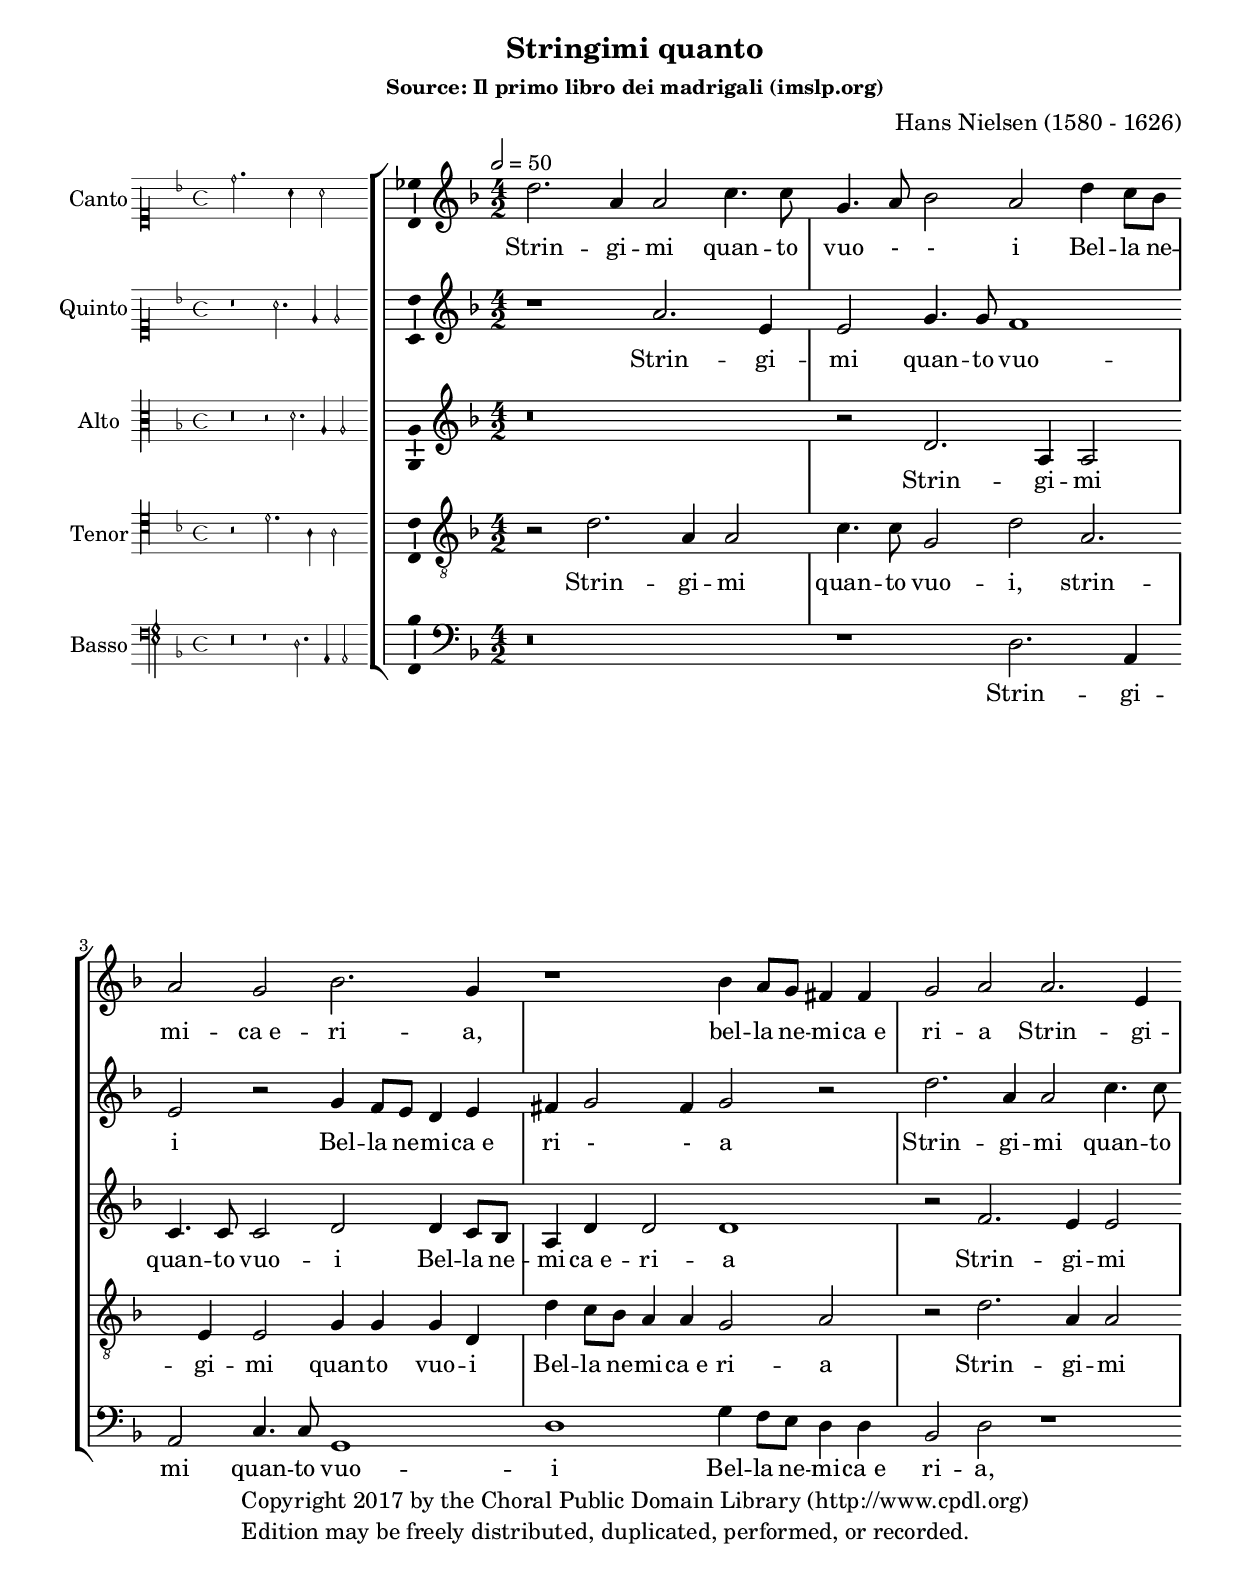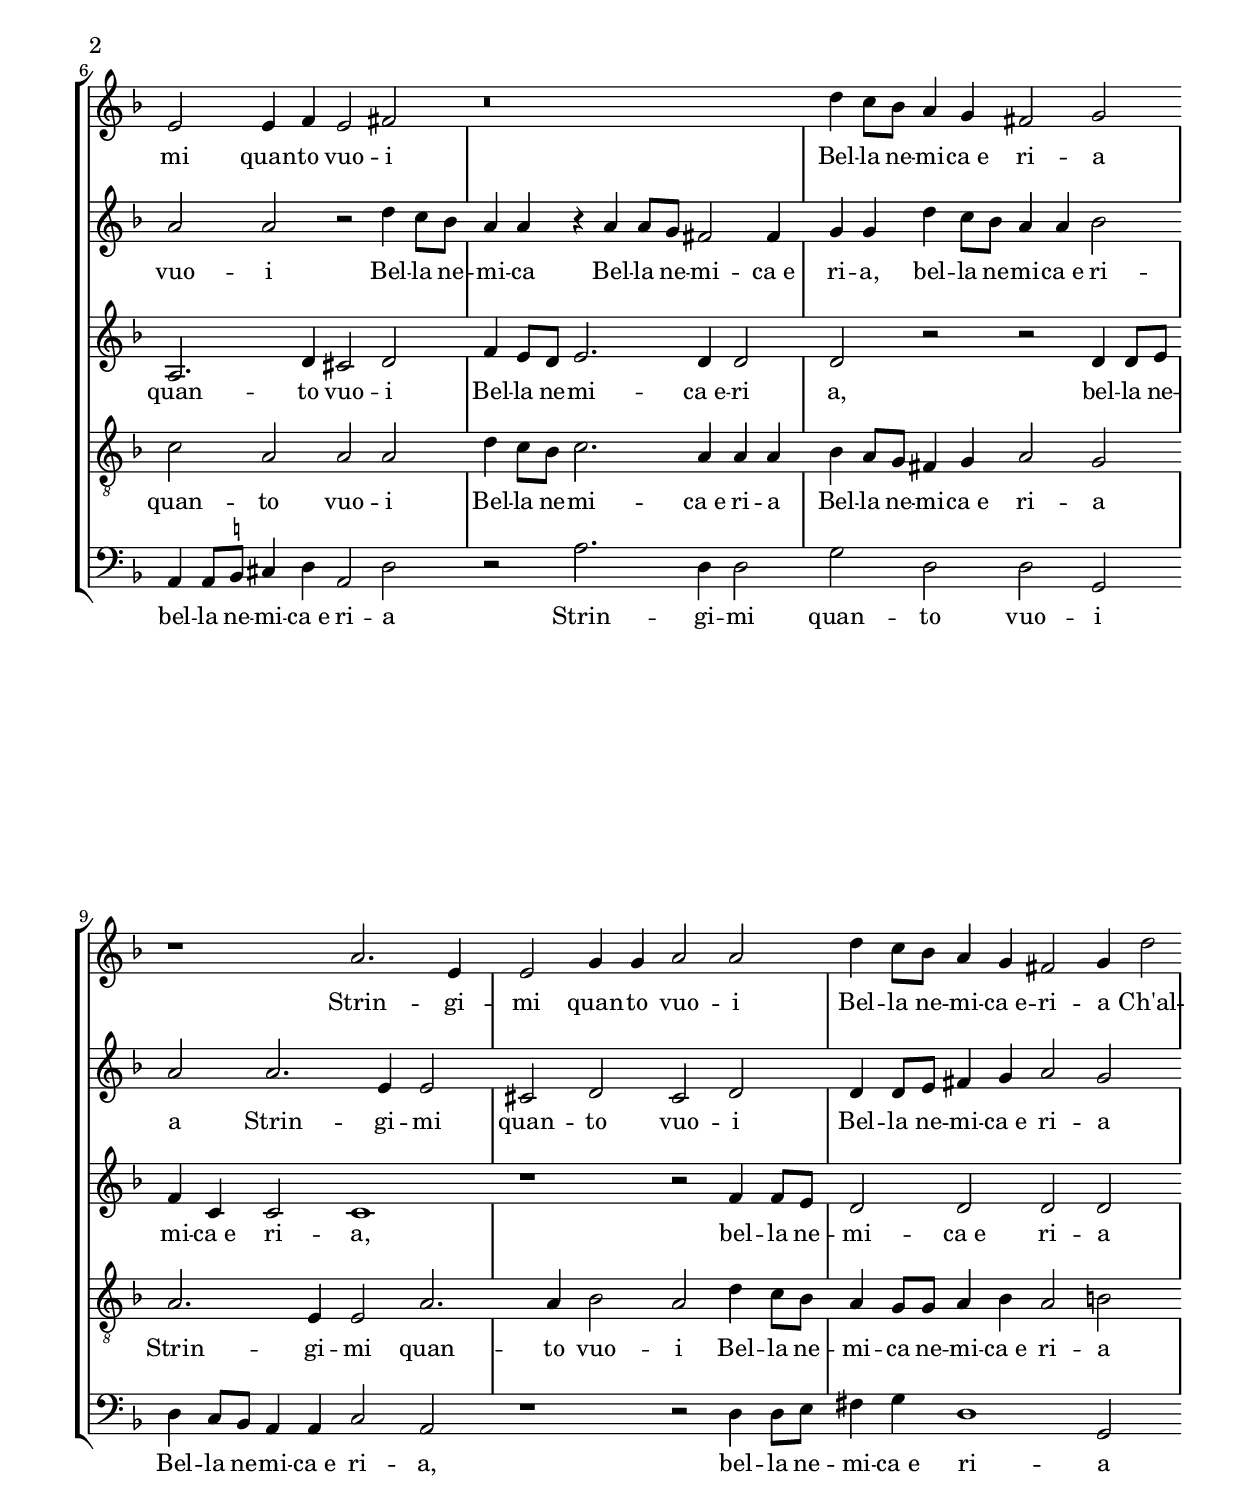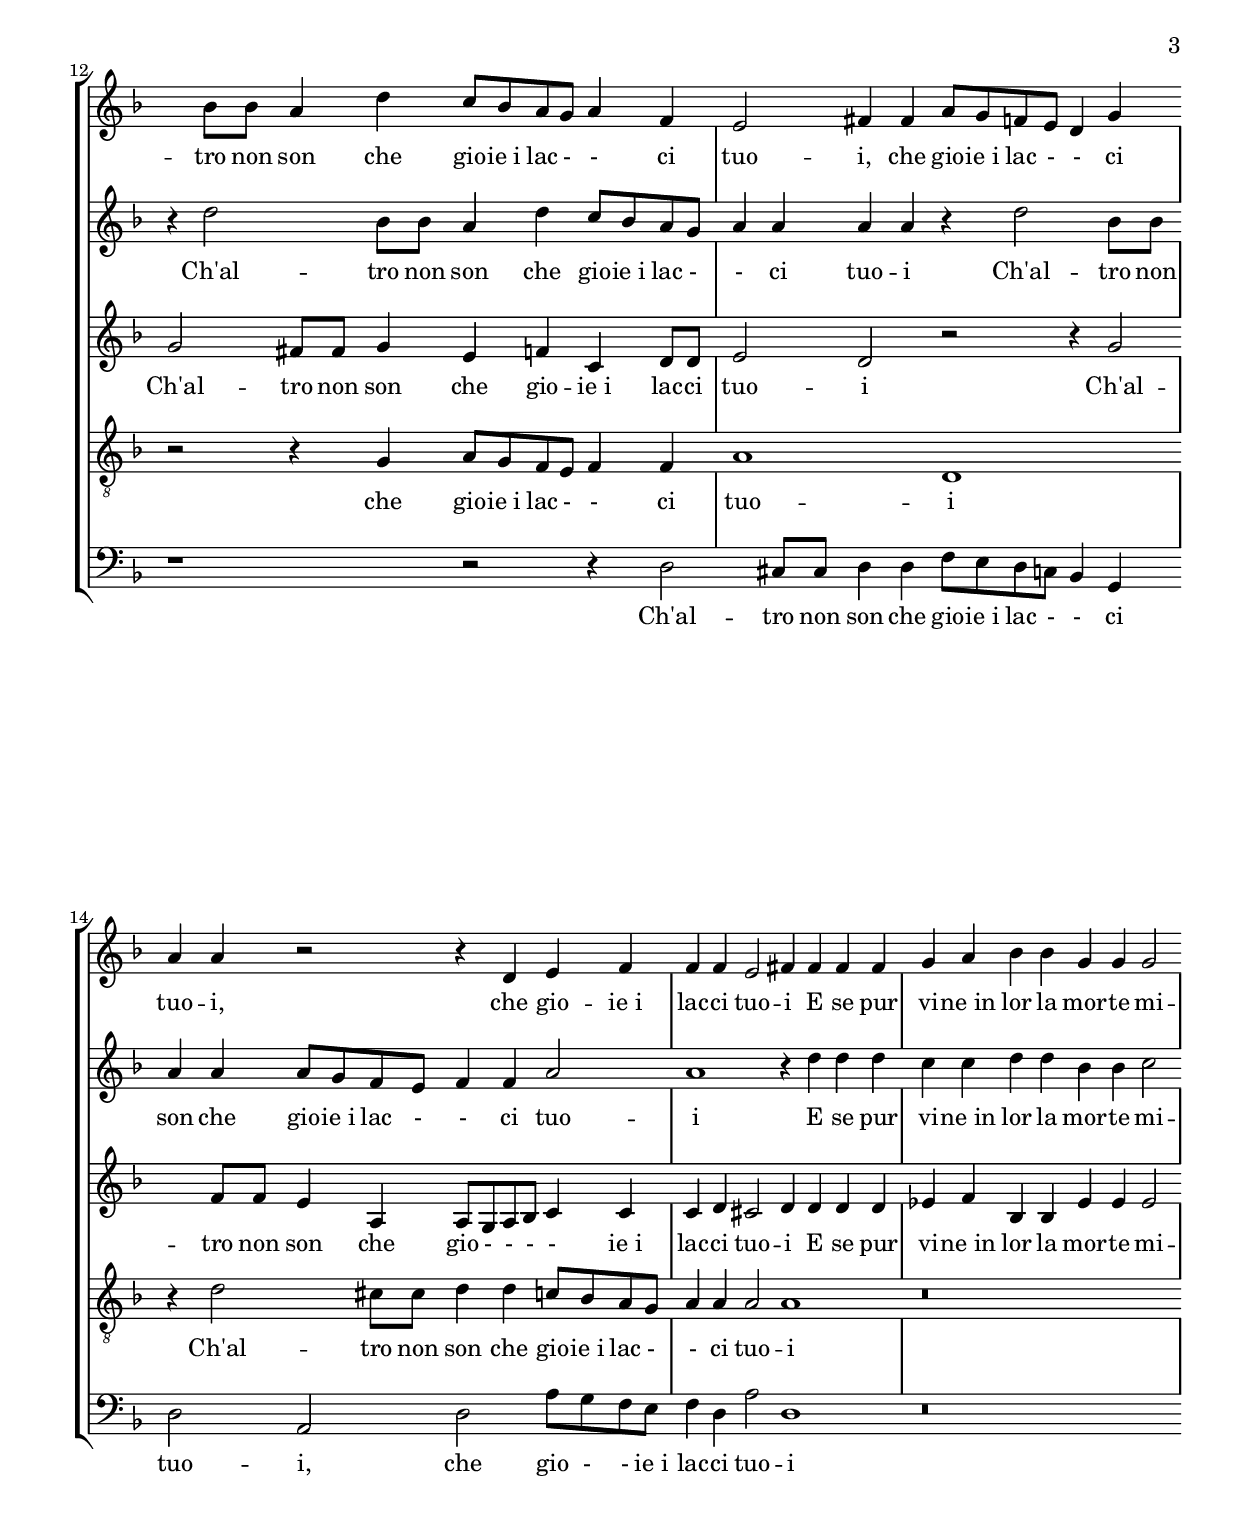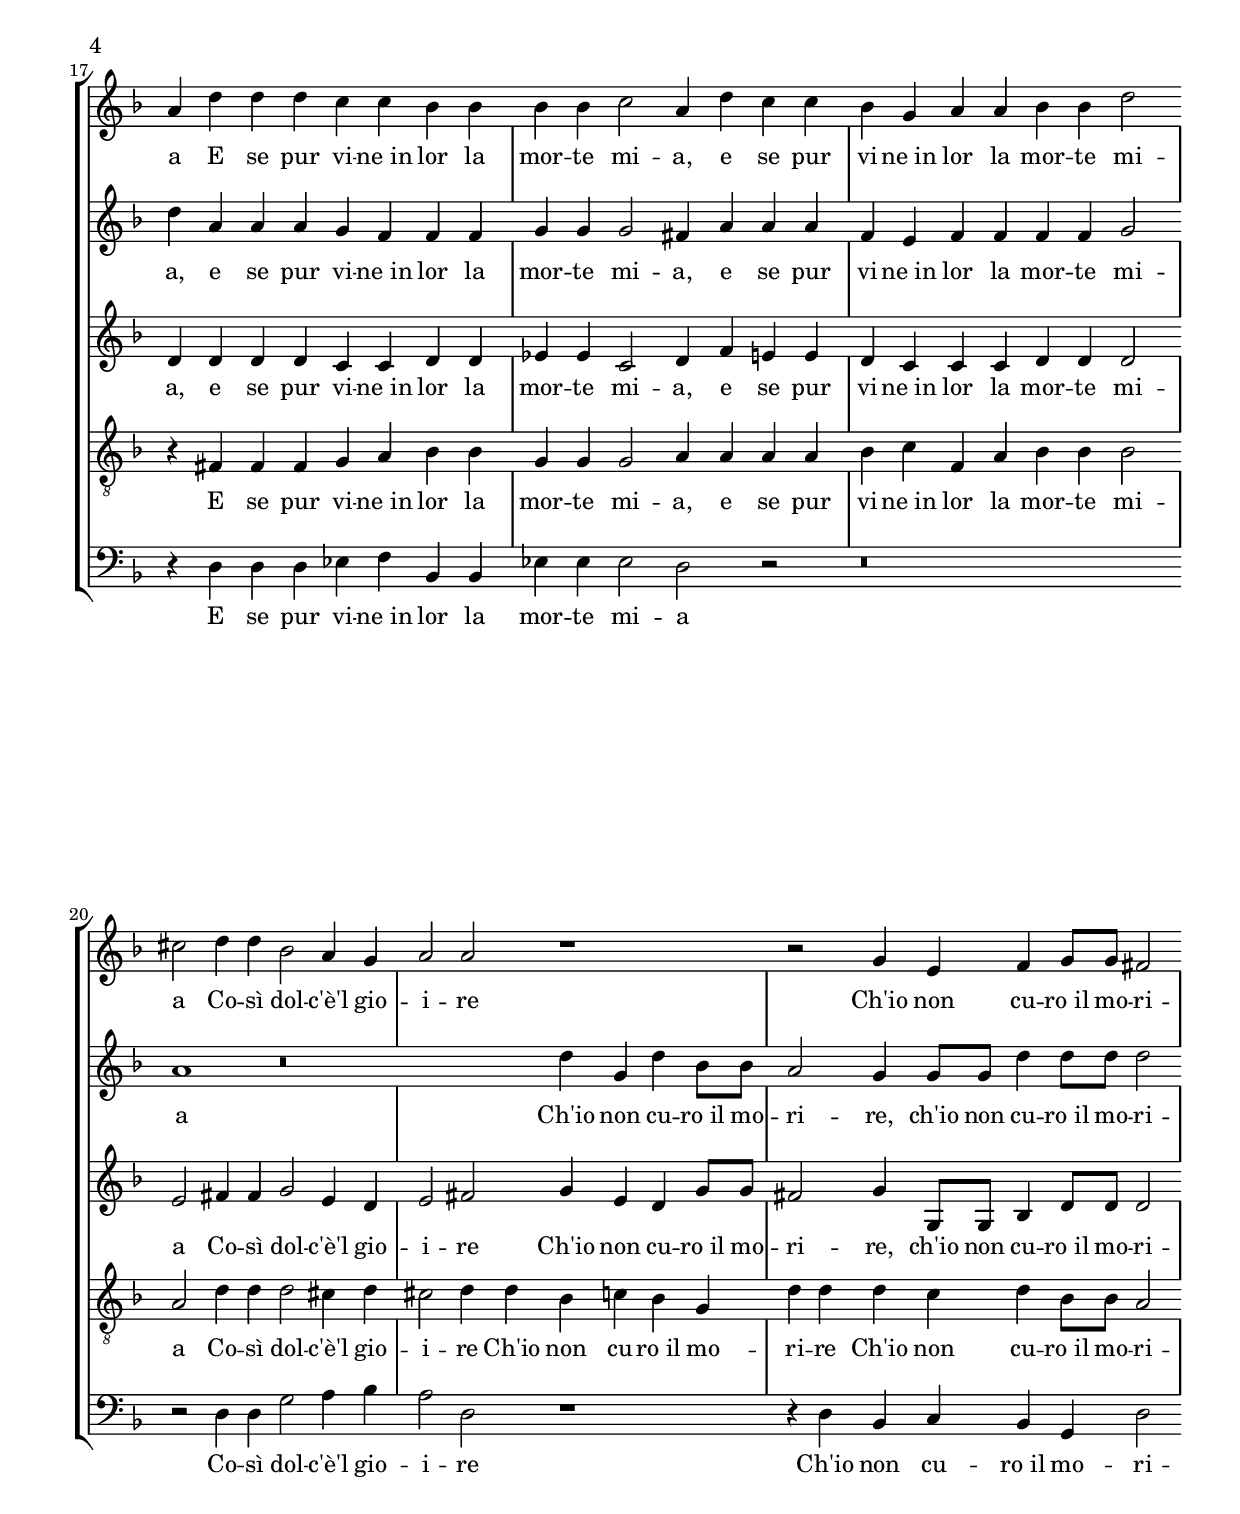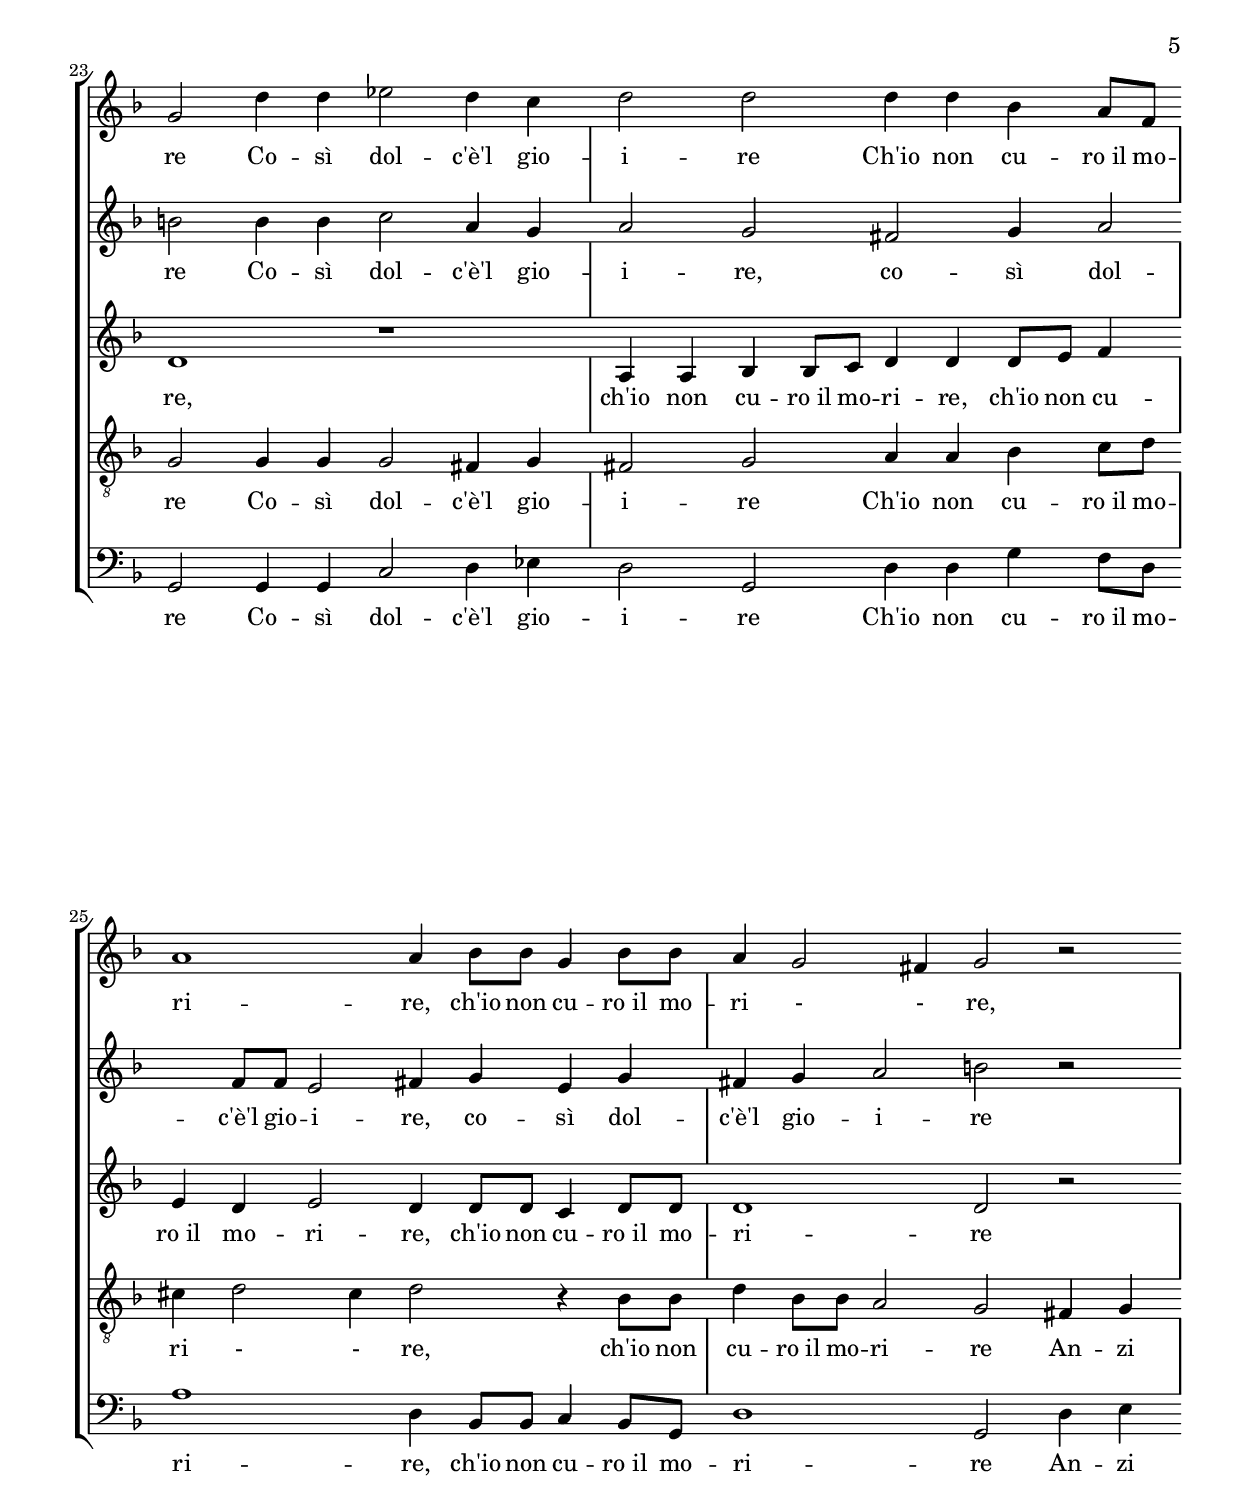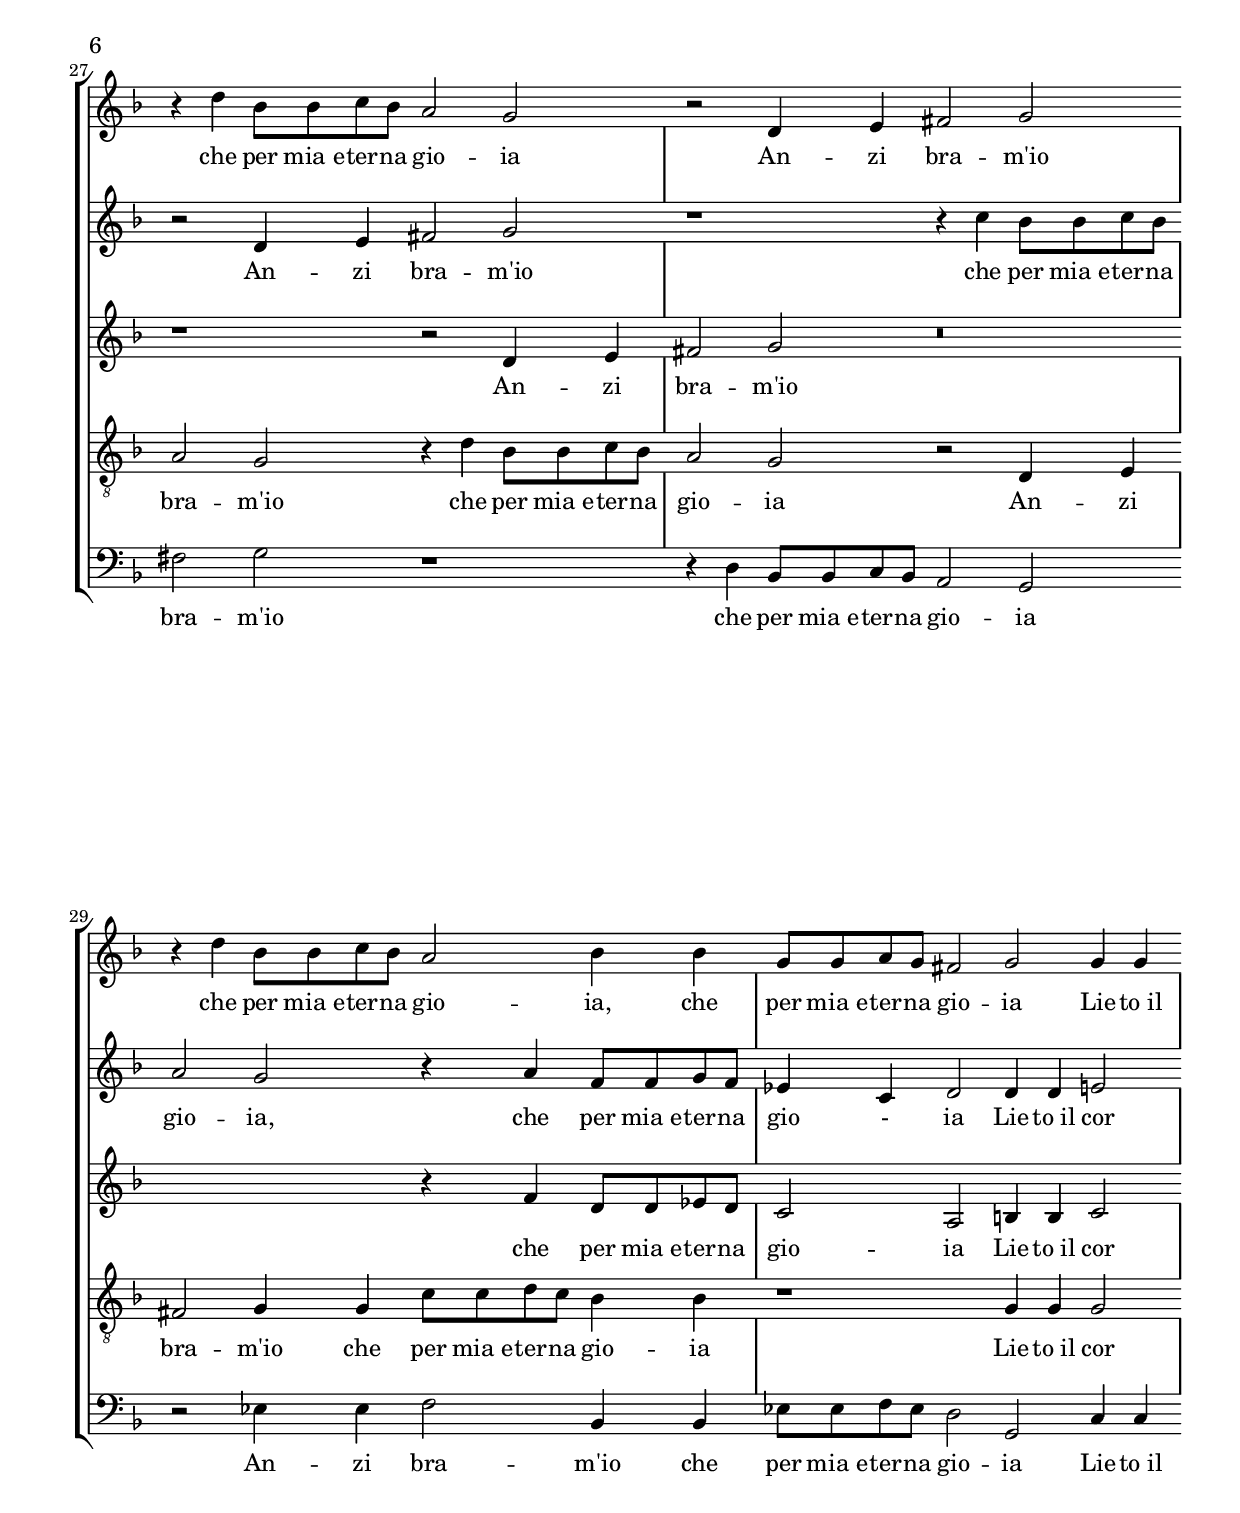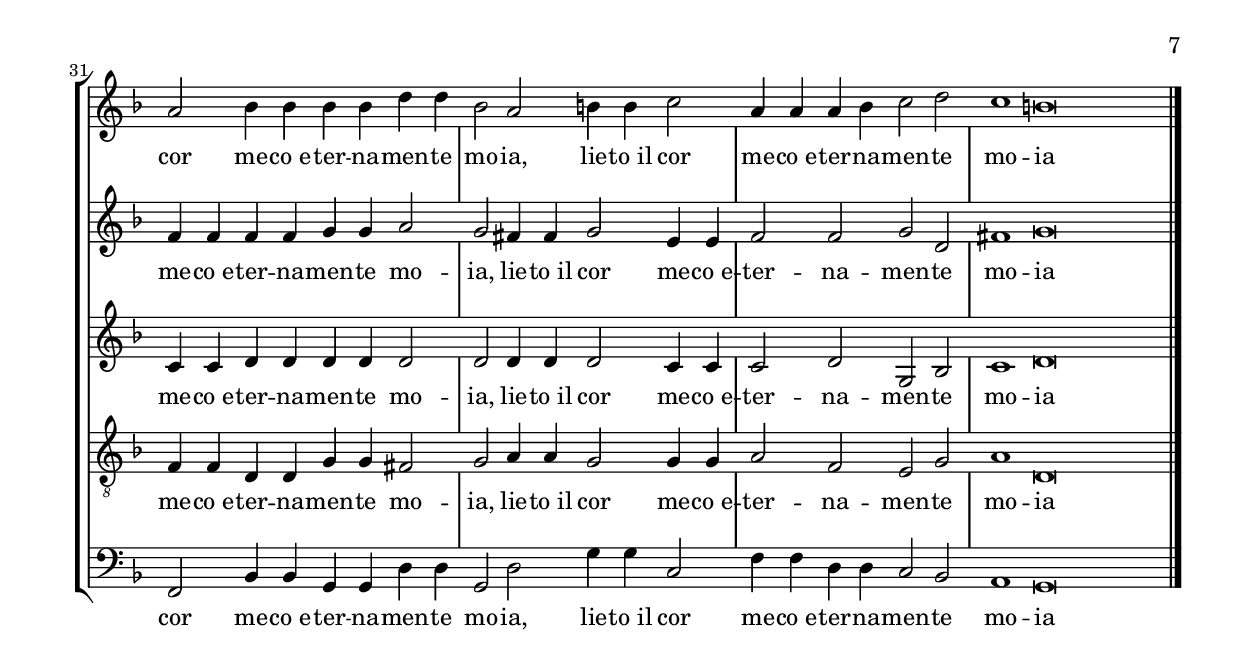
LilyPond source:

\version "2.19.0"


% other source: https://gallica.bnf.fr/ark:/12148/bpt6k45003550.r=hans%20nielsen?rk=21459;2


\header {
    title = \markup{ \huge { Stringimi quanto } }
    composer = "Hans Nielsen (1580 - 1626)" 
    subtitle = \markup{ \small { Source: Il primo libro dei madrigali (imslp.org) } } 
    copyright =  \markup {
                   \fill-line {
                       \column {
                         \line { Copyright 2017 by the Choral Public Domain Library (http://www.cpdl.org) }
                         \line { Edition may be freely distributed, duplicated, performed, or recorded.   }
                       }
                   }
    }
}


\paper {
#(set-default-paper-size "a4")
    top-margin = 2\cm
    bottom-margin = 2\cm
    left-margin = 1.5\cm
}

ficta = { \once \set suggestAccidentals = ##t }

vera = { \once \set suggestAccidentals = ##f }

forget = #(define-music-function (parser location music) (ly:music?) #{
  \accidentalStyle forget
  #music
  \accidentalStyle default
#})


incipitGlobal = { 
    \key g \dorian
    \time 4/4
}

global =  {
	\set Score.skipBars = ##t
    \key g \dorian
    \time 4/2
    \tempo 2 = 50

    % the actual music
    \skip 1*72
    \bar ""
    
    % let finis bar go through all staves
    \skip 1*1
    \override Staff.BarLine.transparent = ##f
    \bar "|."
}


sopranoIncipit = \relative c''  {
    \incipitGlobal    
    \clef "petrucci-c1"
	d2. a4 a2
}

sopranoMusic =   \transpose g g  { \relative c'' { 
    \clef treble
	d2. a4 a2 c4. c8 g4. a8 bes2 a d4 c8 bes a2 g bes2. g4 r1 bes4 a8 g
	fis4 fis g2 a a2. e4 e2 e4 f e2 fis r\breve d'4 c8 bes a4 g fis2 g r1 a2. e4 e2 g4 g
	a2 a d4 c8 bes a4 g fis2 g4 d'2 bes8 bes8 a4 d c8 bes a g a4 f e2 fis4 fis 
	a8 g f e d4 g4 a4 a4 r2 r4 d, e f f f e2 fis4 fis fis fis g a bes bes g g g2 a4 d 
	d4 d c c bes bes bes bes c2 a4 d c c bes g a a bes bes d2 cis d4 d bes2 a4 g 
	a2 a r1 r2 g4 e f g8 g fis2 g d'4 d es2 d4 c d2 d d4 d bes a8 f a1 a4 bes8 bes 
	g4 bes8 bes a4 g2 fis4 g2  r2 r4 d' bes8 bes c bes a2 g r2 d4 e fis2 g r4 d'4 bes8 bes c bes a2 
	bes4 bes g8 g a g fis2 g g4 g a2 bes4 bes bes bes d d bes2 a2 b4 b c2 a4 a a bes c2 d c1 b\breve
}}

quintoIncipit =  \relative c'' {
    \incipitGlobal    
    \clef "petrucci-c1"
    r1 a2. e4 e2 
}


quintoMusic =   \transpose g g  { \relative c''  {
	r1 a2. e4 e2 g4. g8 f1 e2 r2 g4 f8 e d4 e fis g2 fis 4 g2 r2
	d'2. a4 a2 c4. c8 a 2a r2 d4 c8 bes a4 a r4 a a8 g fis2 fis4 g g d' c8 bes a4 a
	bes2 a a2. e4 e2 cis d cis d d4 d8 e fis4 g a2 g r4 d'2 bes8 bes a4 d
	c8 bes a g a4 a a a r4 d2 bes8 bes a4 a a8 g f e f4 f a2 a1 r4 d
	d4 d c c d d bes bes c2 d4 a a a g f f f g g g2 fis4 a a a f e f f 
	f4 f g2 a1 r\breve d4 g, d' bes8 bes a2 g4 g8 g8 d'4 d8 d8 d2 b b4 b c2 a4 g a2 g fis 
	g4 a2 f8 f e2 fis4 g e g fis g a2 b r r d,4 e fis2 g r1 r4 c4 bes8 bes c bes a2 g 
	r4 a4 f8 f g f es4 c d2 d4 d e2 f4 f f f g g a2 g fis4 fis g2 e4 e f2 f g d fis1 g\breve
}}

altoIncipit =  \relative c'  {
    \incipitGlobal    
    \clef "petrucci-c3"
    r\breve r2 d2. a4 a2 
}
    
    
    
altoMusic =   \transpose g g  {  \relative c' {
    \clef "treble"
	r\breve r2 d2. a4 a2 c4. c8 c2 d d4 c8 bes a4 d d2 d1 r2 f2. e4 e2
	a,2. d4 cis2 d f4 e8 d e2. d4 d2 d r2 r2 d4 d8 e f4 c c2 c1 r1 r2 f4 f8 e d2 d 
	d2 d g fis8 fis g4 e f c d8 d e2 d r2 r4 g2 f8 f e4 a, 
	a8 g a bes c4 c c d cis2 d4 d d d es f bes, bes es es es2 d4 d d d c c 
	d4 d es es c2 d4 f e e d c c c d d d2 e fis4 fis g2 e4 d e2 fis
	g4 e d g8 g fis2 g4 g,8 g bes4 d8 d d2 d1 r1 a4 a bes bes8 c d4 d d8 e f4 e d 
	e2 d4 d8 d c4 d8 d d1 d2 r2 r1 r2 d4 e fis2 g r\breve r4 f4 d8 d es d c2 a 
	b4 b c2 c4 c d4 d d d d2 d d4 d d2 c4 c c2 d g, bes c1 d\breve
}}


tenorIncipit =  \relative c'  {
    \incipitGlobal    
    \clef "petrucci-c4"
	r2 d2. a4 a2
}


tenorMusic =  \transpose g g  { \relative c'  {
    \clef "treble_8"
	r2 d2. a4 a2 c4. c8 g2 d' a2. e4 e2 g4 g g d d'c8 bes a4 a 
	g2 a r d2. a4 a2 c2 a a a d4 c8 bes c2. a4 a a bes a8 g fis4 g a2 g a2. e4 
	e2 a2. a4 bes2 a d4 c8 bes a4 g8 g a4 bes a2 b r2 r4 g a8 g f e f4 f a1 
	d,1 r4 d'2 cis8 cis d4  d c8 bes a g a4 a a2 a1 r\breve r4 fis fis fis g a bes bes 
	g4 g g2 a4 a a a bes c f, a bes bes bes2 a d4 d d2 cis4 d cis2 d4 d bes c bes g 
	d'4 d d c d bes8 bes a2 g g4 g g2 fis4 g fis2 g a4 a bes c8 d cis4 d2 cis4 d2 
	r4 bes8 bes d4 bes8 bes a2 g fis4 g a2 g2 r4 d'4 bes8 bes c bes a2 g r2 d4 e fis2 g4 g 
	c8 c d c bes4 bes r1 g4 g g2 f4 f d d g g fis2 g a4 a g2 g4 g a2 f e g a1 d,\breve
}}


bassIncipit =  \relative c  {
    \incipitGlobal    
    \clef "petrucci-f4"
	r\breve r1 d2. a4 a2 
}

bassMusic =  \transpose g g  { \relative c  { 
    \clef bass
	r\breve r1 d2. a4 a2 c4. c8 g1 d' g4 f8 e d4 d
	bes2 d r1 a4 a8 \ficta b \vera cis4 d a2 d r a'2. d,4 d2 g d 
	d2 g, d'4 c8 bes a4 a c2 a r1 r2 d4 d8 e fis4 g d1 g,2 r1 r2 r4 d'2 cis8 cis d4 d
	f8 e d c bes4 g d'2 a d a'8 g f e f4 d a'2  d,1 r\breve r4 d d d es f 
	bes,4 bes es es es2 d r2 r\breve r2 d4 d g2 a4 bes a2 d,  r1 r4 d4 bes c bes g d'2
	g,2 g4 g c2 d4 es d2 g, d'4 d g f8 d a'1 d,4 bes8 bes c4 bes8 g d'1 g,2 d'4 e 
	fis2 g r1 r4 d4 bes8 bes c bes a2 g r2 es'4 es f2 bes,4 bes es8 es f es 
	d2 g, c4 c f,2 bes4 bes g g d' d g,2 d' g4 g c,2 f4 f d d c2 bes a1 g\breve 
}}

%	Stringimi quanto vuoi, bella nemica e ria
%	Che altro non son che gioie i lacci tuoi
%	E se pur vine in loro la morte mia 
%	Così dolc'è il gioire, che io non curo il morire 
%	che per mia eterna gioia 
%	Anzi bram'io che per mia eterna gioia
%	Lieto il cor meco eternamente moia


lyricsTextS = \lyricmode {
	Strin -- gi -- mi quan -- to vuo - - i Bel -- la ne -- mi -- ca_e -- ri -- a, bel -- la ne -- 
	mi -- ca_e ri -- a Strin -- gi -- mi quan -- to vuo -- i Bel -- la ne -- mi -- ca_e ri -- a Strin -- gi -- mi quan -- to 
	vuo -- i Bel -- la ne -- mi -- ca_e -- ri -- a Ch'al -- tro non son che gio -- ie_i lac - - ci tuo -- i, che 
	gio -- ie_i lac - - ci tuo -- i, che gio -- ie_i lac -- ci tuo -- i  E se pur vi -- ne_in lor la mor -- te mi -- a E 
	se pur vi -- ne_in lor la mor -- te mi -- a, e se pur vi -- ne_in lor la mor -- te mi -- a Co -- sì dol -- c'è'l gio -- 
	i -- re Ch'io non cu -- ro_il mo -- ri -- re Co -- sì dol -- c'è'l gio -- i -- re Ch'io non cu -- ro_il mo -- ri -- re, ch'io non 
	cu -- ro_il mo -- ri - - re,  che per mia_e -- ter -- na gio -- ia An -- zi bra -- m'io che per mia_e -- ter -- na gio -- 
	ia, che per mia_e -- ter -- na gio -- ia Lie -- to_il cor me -- co_e -- ter -- na -- men -- te mo -- ia, lie -- to_il cor me -- co_e -- ter -- na -- men -- te mo -- ia
}

	
lyricsTextQ = \lyricmode {
	Strin -- gi -- mi quan -- to vuo -- i Bel -- la ne -- mi -- ca_e ri - - a 
	Strin -- gi -- mi quan -- to vuo -- i Bel -- la ne -- mi -- ca Bel -- la ne -- mi -- ca_e ri -- a, bel -- la ne -- mi -- ca_e
	ri -- a Strin -- gi -- mi quan -- to vuo -- i Bel -- la ne -- mi -- ca_e ri -- a	Ch'al -- tro non son che 
	gio -- ie_i lac - - ci tuo -- i Ch'al -- tro non son che gio -- ie_i lac - - ci tuo -- i E 
	se pur vi -- ne_in lor la mor -- te mi -- a, e se pur vi -- ne_in lor la mor -- te mi -- a, e se pur vi -- ne_in lor la 
	mor -- te mi -- a Ch'io non cu -- ro_il mo -- ri -- re, ch'io non cu -- ro_il mo -- ri -- re Co -- sì dol -- c'è'l gio -- i -- re, co -- 
	sì dol -- c'è'l gio -- i -- re, co -- sì dol -- c'è'l gio -- i -- re An -- zi bra -- m'io che per mia_e -- ter -- na gio -- ia, 
	che per mia_e -- ter -- na gio - ia Lie -- to_il cor me -- co_e -- ter -- na -- men -- te mo -- ia, lie -- to_il cor me -- co_e -- ter -- na -- men -- te mo -- ia
}


lyricsTextA = \lyricmode {
	Strin -- gi -- mi quan -- to vuo -- i Bel -- la ne -- mi -- ca_e -- ri -- a Strin -- gi -- mi 
	quan -- to vuo -- i Bel -- la ne -- mi -- ca_e -- ri a, bel -- la ne -- mi -- ca_e ri -- a, bel -- la ne -- mi -- ca_e 
	ri -- a Ch'al -- tro non son che gio -- ie_i lac -- ci tuo -- i Ch'al -- tro non son che 
	gio - - - - ie_i lac -- ci tuo -- i E se pur vi -- ne_in lor la mor -- te mi -- a, e se pur vi -- ne_in 
	lor la mor -- te mi -- a, e se pur vi -- ne_in lor la mor -- te mi -- a Co -- sì dol -- c'è'l gio -- i -- re
	Ch'io non cu -- ro_il mo -- ri -- re, ch'io non cu -- ro_il mo -- ri -- re, ch'io non cu -- ro_il mo -- ri -- re, ch'io non cu -- ro_il mo -- ri -- re,
	ch'io non cu -- ro_il mo -- ri -- re An -- zi bra -- m'io che per mia_e -- ter -- na gio -- ia 
	Lie -- to_il cor me -- co_e -- ter -- na -- men -- te mo -- ia, lie -- to_il cor me -- co_e -- ter -- na -- men -- te mo -- ia
}

lyricsTextT = \lyricmode {
	Strin -- gi -- mi quan -- to vuo -- i, strin -- gi -- mi quan -- to vuo -- i Bel -- la ne -- mi -- ca_e 
	ri -- a Strin -- gi -- mi quan -- to vuo -- i Bel -- la ne -- mi -- ca_e  ri -- a Bel -- la ne -- mi -- ca_e ri -- a Strin -- gi -- 
	mi quan -- to vuo -- i Bel -- la ne -- mi -- ca ne -- mi -- ca_e  ri -- a che gio -- ie_i lac - - ci tuo -- 
	i Ch'al -- tro non son che gio -- ie_i lac - - ci tuo -- i E se pur vi -- ne_in lor la 
	mor -- te mi -- a, e se pur vi -- ne_in lor la mor -- te mi -- a Co -- sì dol -- c'è'l gio -- i -- re Ch'io non cu -- ro_il mo -- 
	ri -- re Ch'io non cu -- ro_il mo -- ri -- re Co -- sì dol -- c'è'l gio -- i -- re Ch'io non cu -- ro_il mo -- ri - - re,
	ch'io non cu -- ro_il mo -- ri -- re An -- zi bra -- m'io che per mia_e -- ter -- na gio -- ia An -- zi bra -- m'io che 
	per mia_e -- ter -- na gio -- ia Lie -- to_il cor me -- co_e -- ter -- na -- men -- te mo -- ia, lie -- to_il cor me -- co_e -- ter -- na -- men -- te mo -- ia
}

lyricsTextB = \lyricmode {
	Strin -- gi -- mi quan -- to vuo -- i Bel -- la ne -- mi -- ca_e 
	ri -- a, bel -- la ne -- mi -- ca_e ri -- a Strin -- gi -- mi quan -- to 
	vuo -- i Bel -- la ne -- mi -- ca_e ri -- a, bel -- la ne -- mi -- ca_e ri -- a Ch'al -- tro non son che 
	gio -- ie_i lac - - ci tuo -- i, che gio - - ie_i lac -- ci tuo -- i E se pur vi -- ne_in 
	lor la mor -- te mi -- a Co -- sì dol -- c'è'l gio -- i -- re Ch'io non cu -- ro_il mo -- ri -- 
	re Co -- sì dol -- c'è'l gio -- i -- re Ch'io non cu -- ro_il mo -- ri -- re, ch'io non cu -- ro_il mo -- ri -- re An -- zi 
	bra -- m'io che per mia_e -- ter -- na gio -- ia An -- zi bra -- m'io che per mia_e -- ter -- na 
	gio -- ia Lie -- to_il cor me -- co_e -- ter -- na -- men -- te mo -- ia, lie -- to_il cor me -- co_e -- ter -- na -- men -- te mo -- ia
}


\score { 
    \context StaffGroup <<
       \context Staff = "s" <<
	         \context Voice = "sopranos" { 
                  <<    \set Staff.instrumentName = #"Canto"
                        \incipit \sopranoIncipit
                        \global
                        \sopranoMusic >>
                 }
       >>
	   \context Lyrics = "sopranos" <<
	         \lyricsto sopranos \lyricsTextS
       >>

       \context Staff = "q" <<
	         \context Voice = "quintos" {  
                 <<  \set Staff.instrumentName = #"Quinto"
                     \global
                     \incipit \quintoIncipit
                     \quintoMusic >>
                 } 
       >>
	   \context Lyrics = "quintos" <<
	         \lyricsto quintos \lyricsTextQ
       >>

	   \context Staff = "a" <<
                 \context Voice = "altos" { 
                 << \set Staff.instrumentName = #"Alto"
                    \global
					\incipit \altoIncipit
                    \altoMusic >>
                 }
	   >>
	   \context Lyrics = "altos" <<
             \lyricsto altos \lyricsTextA
       >>

	   \context Staff = "t" <<
   	         \context Voice = "tenores" { 
                 << \set Staff.instrumentName = #"Tenor"
                    \global
					\incipit \tenorIncipit
                    \tenorMusic  >>
                 }
 	   >> 
 	   \context Lyrics = "tenores" <<
             \lyricsto tenores \lyricsTextT
       >>
       \context Staff = "b" <<
            \context Voice = "basses" {  
                <<  \set Staff.instrumentName = #"Basso"
                    \global
					\incipit \bassIncipit
                    \bassMusic  >>
             }
	   >>
	   \context Lyrics = "b" <<
	         \lyricsto basses \lyricsTextB
       >>
    >>
    \midi {}
    \layout {
        #(layout-set-staff-size 19)
        \context {
            \Lyrics
            \consists "Bar_engraver"
            \consists "Separating_line_group_engraver"
        }
        \context {
           \Score
           \hide BarLine
        } 
        \context {
			\Voice
			\hide Slur       % no slurs 
			\remove "Forbid_line_break_engraver"
			\consists "Ambitus_engraver"
		  }
		indent = 5\cm
        incipit-width = 4\cm
    }
}
